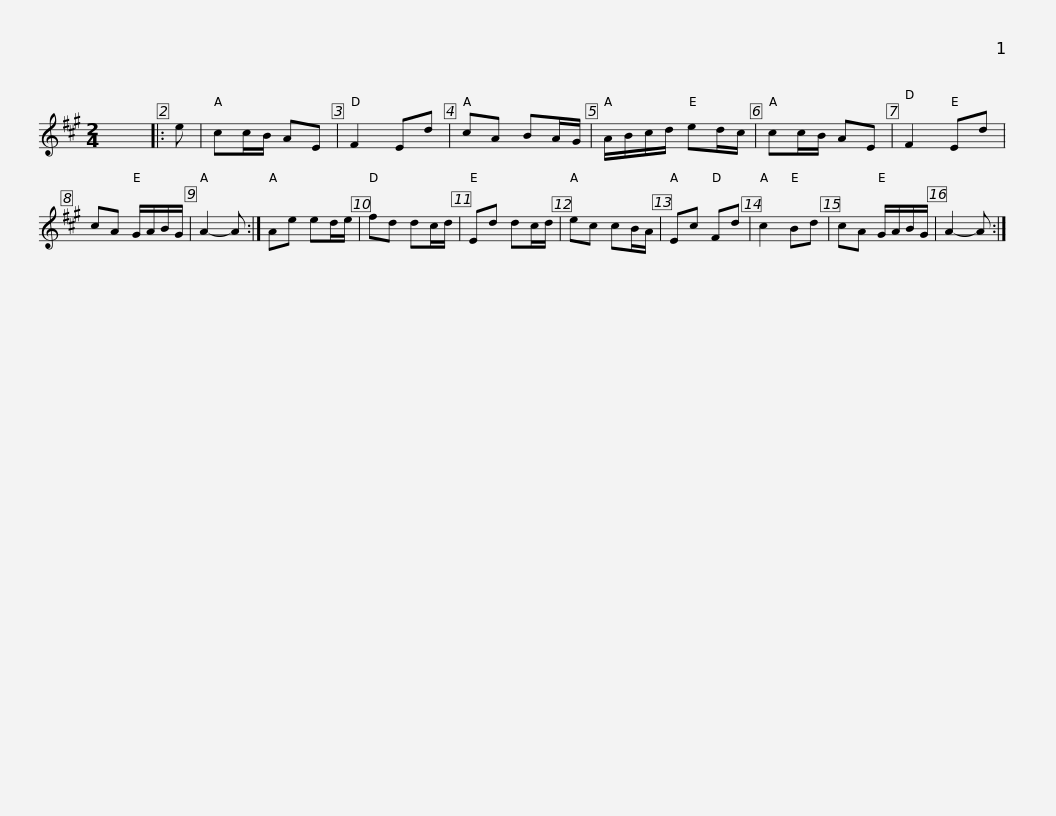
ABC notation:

X:1
L:1/8
M:2/4
I:linebreak $
K:A
V:1 treble
V:1
 x4 |: e | cc/B/ AE | F2 Ed | cA BA/G/ | %5
 A/B/c/d/ ed/c/ |$ cc/B/ AE | F2 Ed | cA G/A/B/G/ | A2- A :|$ %10
 Ae ed/e/ | fd dc/d/ | Ed dc/d/ | ec cB/A/ |$ Ec Fd | %15
 c2 Bd | cA G/A/B/G/ | A2- A :| %18
